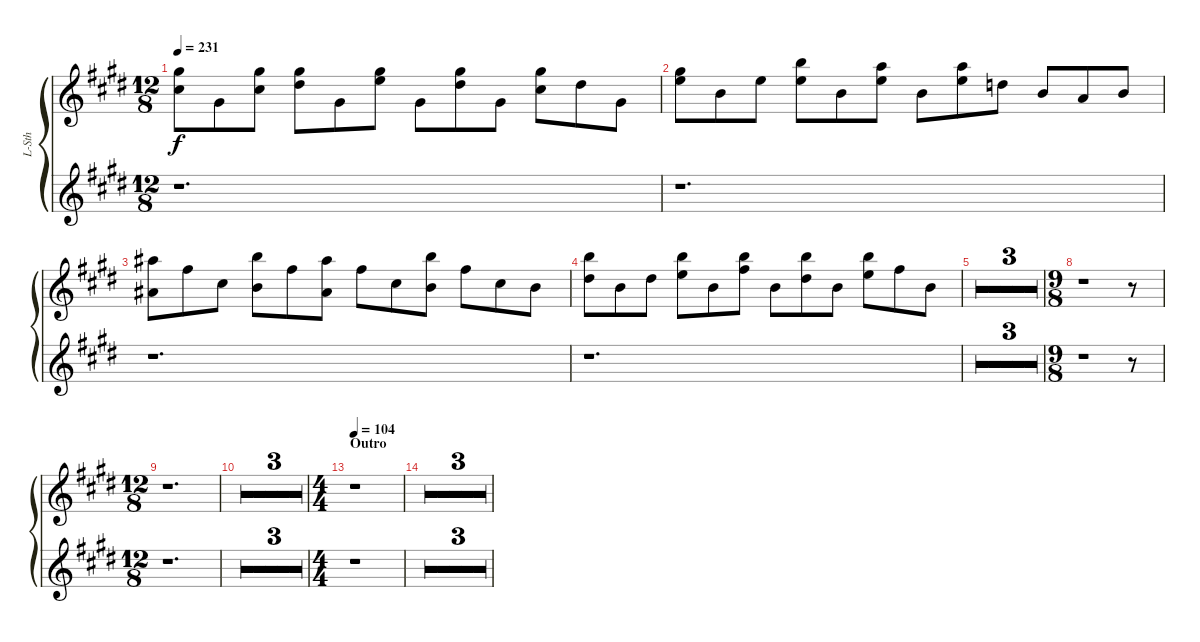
\defaultSystemsLayout 4
\bracketExtendMode groupsimilarinstruments
\otherSystemsTrackNameOrientation horizontal
\track ("Synthesizer" "L-Sth") {multiBarRest instrument lead7fifths}
\staff {score}
\tuning (E4 B3 G3 D3 A2 E2)
\ts (12 8)
\tempo 231
\clef g2
\ks c#minor
(16.1{acc #} 14.2{acc #}).8{dy f} 13.3{acc #}.8 (16.1{acc #} 14.2{acc #}).8 (16.1{acc #} 16.2{acc #}).8 13.3{acc #}.8 (16.1{acc #} 17.2{acc forcenatural}).8 13.3{acc #}.8 (16.1{acc #} 16.2{acc #}).8 13.3{acc #}.8 (16.1{acc #} 14.2{acc #}).8 11.1{acc #}.8 13.3{acc #}.8 |
(16.1{acc #} 17.2{acc forcenatural}).8 12.2{acc forcenatural}.8 17.2{acc forcenatural}.8 (19.1{acc forcenatural} 17.2{acc forcenatural}).8 12.2{acc forcenatural}.8 (17.1{acc forcenatural} 17.2{acc forcenatural}).8 12.2{acc forcenatural}.8 (17.1{acc forcenatural} 17.2{acc forcenatural}).8 10.1{acc forcenatural}.8 7.1{acc forcenatural}.8 5.1{acc forcenatural}.8 7.1{acc forcenatural}.8 |
(18.1{acc #} 15.3{acc #}).8 14.1{acc #}.8 14.2{acc #}.8 (19.1{acc forcenatural} 16.3{acc forcenatural}).8 14.1{acc #}.8 (18.1{acc #} 15.3{acc #}).8 14.1{acc #}.8 14.2{acc #}.8 (19.1{acc forcenatural} 16.3{acc forcenatural}).8 14.1{acc #}.8 9.1{acc #}.8 12.2{acc forcenatural}.8 |
(19.1{acc forcenatural} 16.2{acc #}).8 12.2{acc forcenatural}.8 16.2{acc #}.8 (19.1{acc forcenatural} 17.2{acc forcenatural}).8 16.3{acc forcenatural}.8 (19.1{acc forcenatural} 19.2{acc #}).8 16.3{acc forcenatural}.8 (19.1{acc forcenatural} 16.2{acc #}).8 12.2{acc forcenatural}.8 (19.1{acc forcenatural} 17.2{acc forcenatural}).8 14.1{acc #}.8 12.2{acc forcenatural}.8 |
r.1{d} |
r.1{d} |
r.1{d} |
\ts (9 8)
r.1 r.8 |
\ts (12 8)
r.1{d} |
r.1{d} |
r.1{d} |
\tempo 231
r.1{d} |
\ts (4 4)
\section ("" "Outro")
\tempo 104
r.1 |
r.1 |
r.1 |
r.1
\staff {score}
\tuning (E4 B3 G3 D3 A2 E2)
\clef g2
\ottava regular
\simile none
\ks c#minor
r.1{d dy f} |
r.1{d} |
r.1{d} |
r.1{d} |
r.1{d} |
r.1{d} |
r.1{d} |
r.1 r.8 |
r.1{d} |
r.1{d} |
r.1{d} |
r.1{d} |
r.1 |
r.1 |
r.1 |
r.1
